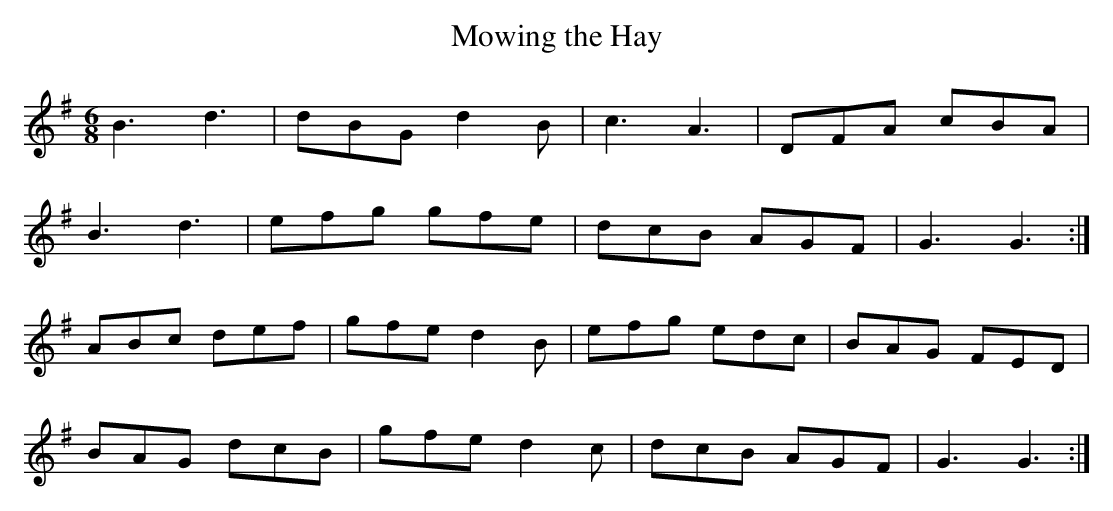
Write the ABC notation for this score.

X:1
T: Mowing the Hay
L: 1/8
M: 6/8
K: G
B3 d3|dBG d2B|c3 A3|DFA cBA|
B3 d3|efg gfe|dcB AGF|G3 G3 :|
ABc def|gfe d2B|efg edc|BAG FED|
BAG dcB|gfe d2c|dcB AGF|G3 G3 :|
